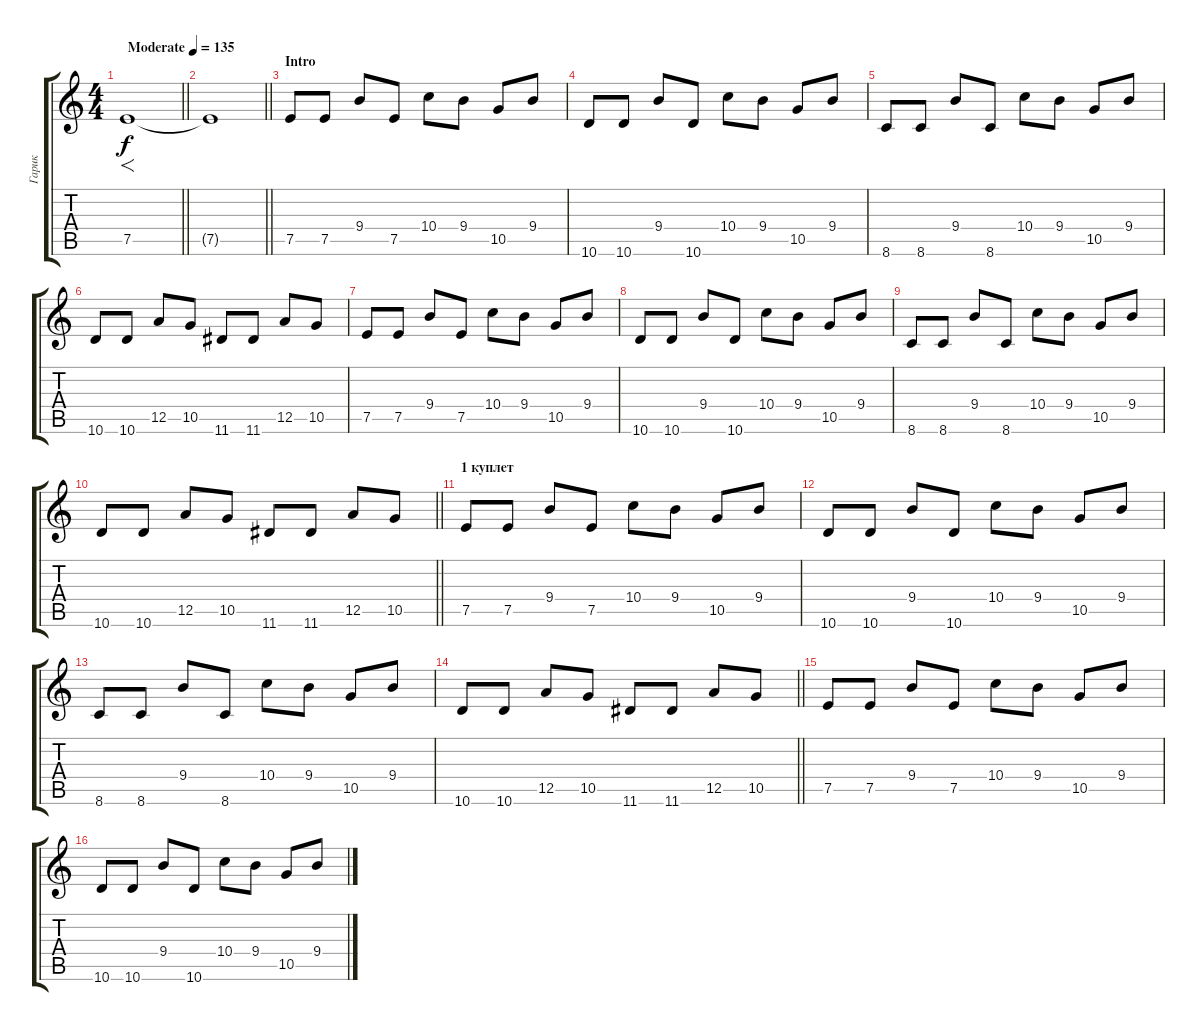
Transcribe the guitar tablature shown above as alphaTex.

\track ("Гарик" "Гарик") {instrument distortionguitar}
\staff {score tabs}
\tuning (E4 B3 G3 D3 A2 E2) {hide}
\ts (4 4)
\tempo (135 "Moderate")
\clef g2
\barLineRight lightlight
\ks c
7.5.1{f dy f instrument distortionguitar} |
\barLineRight lightlight
7.5{t}.1 |
\section ("" "Intro")
7.5.8 7.5.8 9.4.8 7.5.8 10.4.8 9.4.8 10.5.8 9.4.8 |
10.6.8 10.6.8 9.4.8 10.6.8 10.4.8 9.4.8 10.5.8 9.4.8 |
8.6.8 8.6.8 9.4.8 8.6.8 10.4.8 9.4.8 10.5.8 9.4.8 |
10.6.8 10.6.8 12.5.8 10.5.8 11.6.8 11.6.8 12.5.8 10.5.8 |
7.5.8 7.5.8 9.4.8 7.5.8 10.4.8 9.4.8 10.5.8 9.4.8 |
10.6.8 10.6.8 9.4.8 10.6.8 10.4.8 9.4.8 10.5.8 9.4.8 |
8.6.8 8.6.8 9.4.8 8.6.8 10.4.8 9.4.8 10.5.8 9.4.8 |
\barLineRight lightlight
10.6.8 10.6.8 12.5.8 10.5.8 11.6.8 11.6.8 12.5.8 10.5.8 |
\section ("" "1 куплет")
7.5.8{volume 10} 7.5.8 9.4.8 7.5.8 10.4.8 9.4.8 10.5.8 9.4.8 |
10.6.8 10.6.8 9.4.8 10.6.8 10.4.8 9.4.8 10.5.8 9.4.8 |
8.6.8 8.6.8 9.4.8 8.6.8 10.4.8 9.4.8 10.5.8 9.4.8 |
\barLineRight lightlight
10.6.8 10.6.8 12.5.8 10.5.8 11.6.8 11.6.8 12.5.8 10.5.8 |
7.5.8 7.5.8 9.4.8 7.5.8 10.4.8 9.4.8 10.5.8 9.4.8 |
10.6.8 10.6.8 9.4.8 10.6.8 10.4.8 9.4.8 10.5.8 9.4.8
